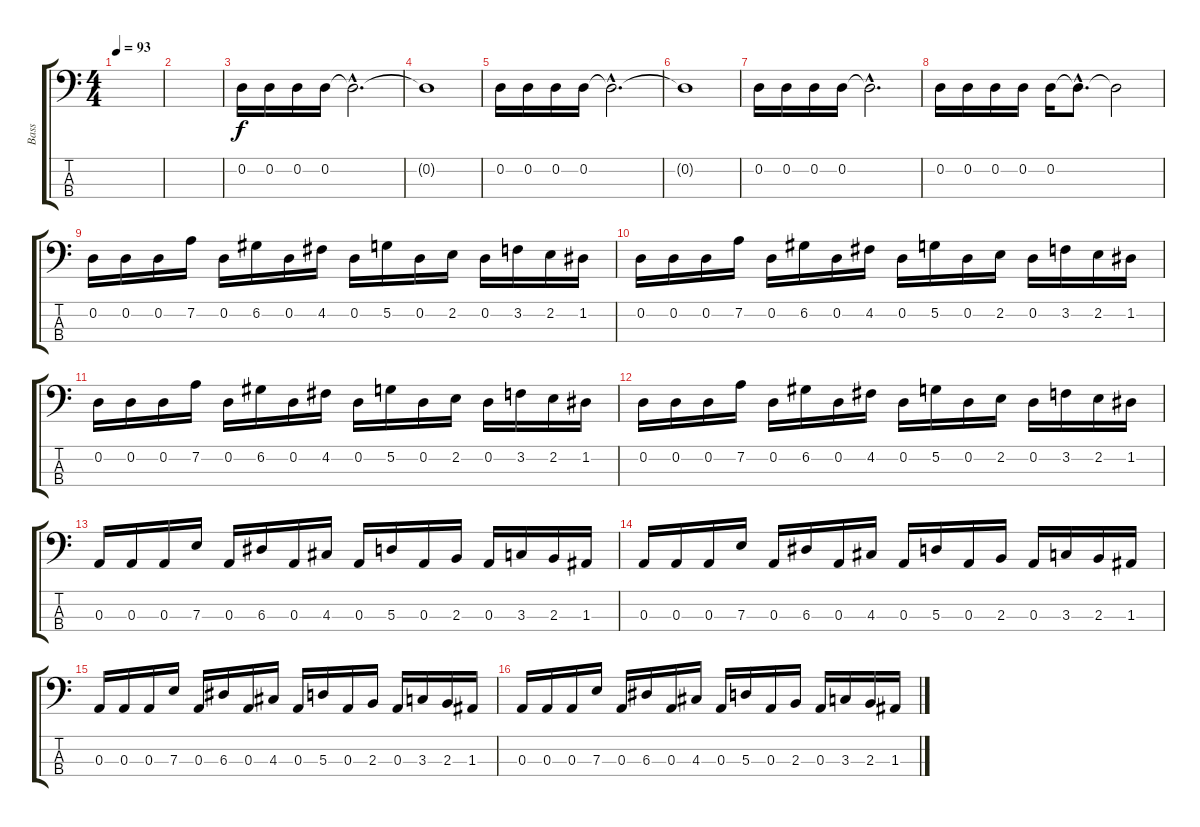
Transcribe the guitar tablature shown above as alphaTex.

\track ("Bass" "Bass") {instrument electricbasspick}
\staff {score tabs}
\tuning (G2 D2 A1 D1) {hide}
\ts (4 4)
\tempo 93
\clef f4
\ks c
|
|
0.2.16 0.2.16 0.2.16 0.2.16 0.2{hac t}.2{d} |
0.2{t}.1 |
0.2.16 0.2.16 0.2.16 0.2.16 0.2{hac t}.2{d} |
0.2{t}.1 |
0.2.16 0.2.16 0.2.16 0.2.16 0.2{hac t}.2{d} |
0.2.16 0.2.16 0.2.16 0.2.16 0.2.16 0.2{hac t}.8{d} 0.2{t}.2 |
0.2.16 0.2.16 0.2.16 7.2.16 0.2.16 6.2.16 0.2.16 4.2.16 0.2.16 5.2.16 0.2.16 2.2.16 0.2.16 3.2.16 2.2.16 1.2.16 |
0.2.16 0.2.16 0.2.16 7.2.16 0.2.16 6.2.16 0.2.16 4.2.16 0.2.16 5.2.16 0.2.16 2.2.16 0.2.16 3.2.16 2.2.16 1.2.16 |
0.2.16 0.2.16 0.2.16 7.2.16 0.2.16 6.2.16 0.2.16 4.2.16 0.2.16 5.2.16 0.2.16 2.2.16 0.2.16 3.2.16 2.2.16 1.2.16 |
0.2.16 0.2.16 0.2.16 7.2.16 0.2.16 6.2.16 0.2.16 4.2.16 0.2.16 5.2.16 0.2.16 2.2.16 0.2.16 3.2.16 2.2.16 1.2.16 |
0.3.16 0.3.16 0.3.16 7.3.16 0.3.16 6.3.16 0.3.16 4.3.16 0.3.16 5.3.16 0.3.16 2.3.16 0.3.16 3.3.16 2.3.16 1.3.16 |
0.3.16 0.3.16 0.3.16 7.3.16 0.3.16 6.3.16 0.3.16 4.3.16 0.3.16 5.3.16 0.3.16 2.3.16 0.3.16 3.3.16 2.3.16 1.3.16 |
0.3.16 0.3.16 0.3.16 7.3.16 0.3.16 6.3.16 0.3.16 4.3.16 0.3.16 5.3.16 0.3.16 2.3.16 0.3.16 3.3.16 2.3.16 1.3.16 |
0.3.16 0.3.16 0.3.16 7.3.16 0.3.16 6.3.16 0.3.16 4.3.16 0.3.16 5.3.16 0.3.16 2.3.16 0.3.16 3.3.16 2.3.16 1.3.16
